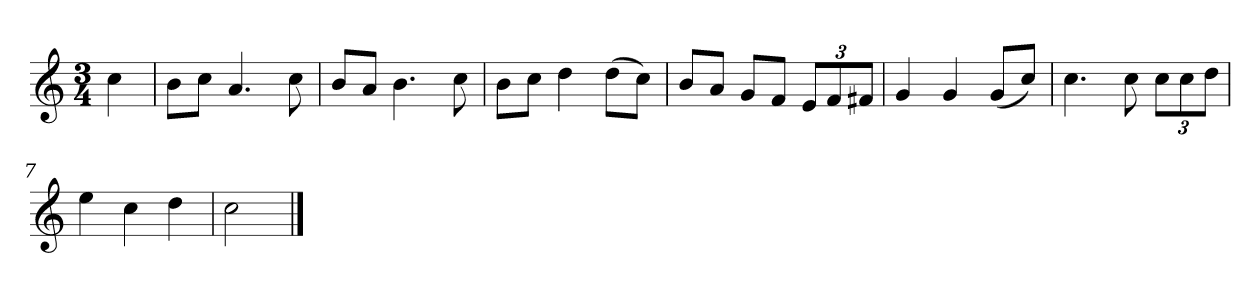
**kern
*part1
*staff1
*k[]
*M3/4
*MM120
=
4cc
=1
8bL
8ccJ
4.a
8cc
=2
8bL
8aJ
4.b
8cc
=3
8bL
8ccJ
4dd
(8ddL
8ccJ)
=4
8bL
8aJ
8gL
8fJ
12eL
12f
12f#XJ
=5
4g
4g
(8gL
8ccJ)
=6
4.cc
8cc
12ccL
12cc
12ddJ
=7
4ee
4cc
4dd
=8
2cc
==
*-
